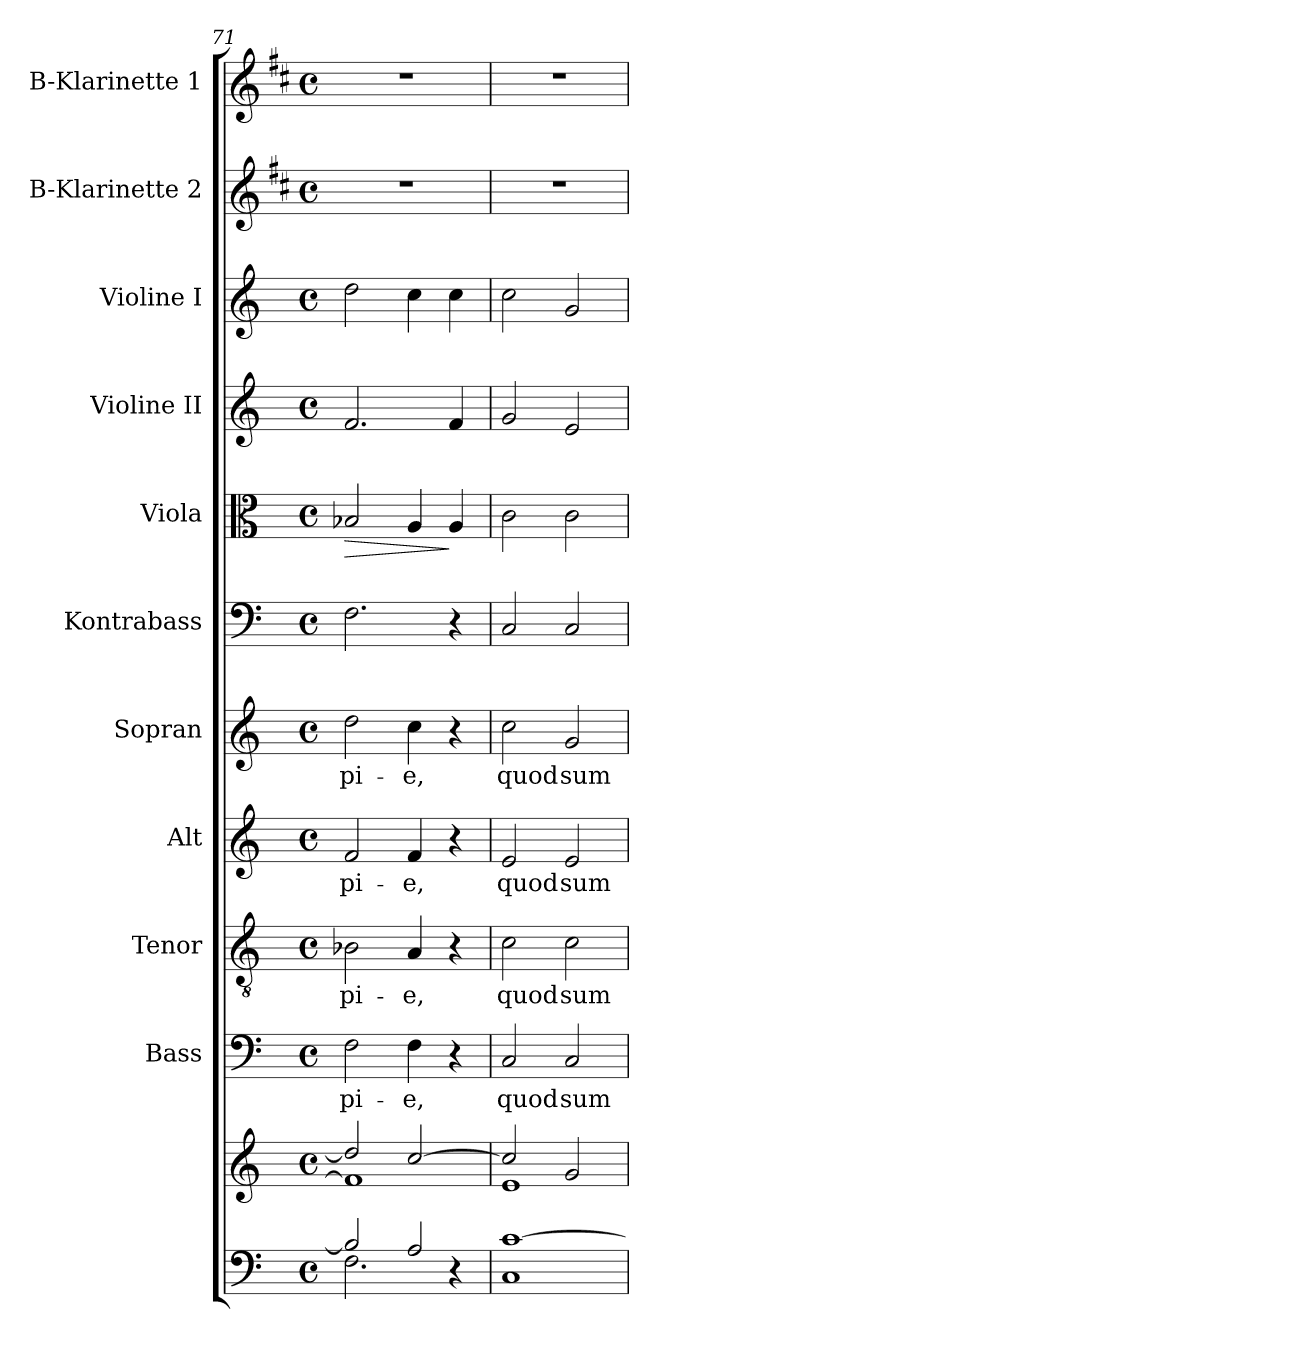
**kern	**kern	**kern	**text	**kern	**text	**kern	**text	**kern	**text	**kern	**kern	**dynam	**kern	**kern	**kern	**kern
*part11	*part11	*part10	*part10	*part9	*part9	*part8	*part8	*part7	*part7	*part6	*part5	*part5	*part4	*part3	*part2	*part1
*staff12	*staff11	*staff10	*staff10	*staff9	*staff9	*staff8	*staff8	*staff7	*staff7	*staff6	*staff5	*staff5	*staff4	*staff3	*staff2	*staff1
*	*	*I"Bass	*	*I"Tenor	*	*I"Alt	*	*I"Sopran	*	*I"Kontrabass	*I"Viola	*	*I"Violine II	*I"Violine I	*I"B-Klarinette 2	*I"B-Klarinette 1
*	*	*I'B.	*	*I'T.	*	*I'A.	*	*I'S.	*	*I'Kb.	*I'Vla.	*	*I'Vl. II	*I'Vl. I	*I'B Kl. 2	*I'B Kl. 1
*clefF4	*clefG2	*clefF4	*	*clefGv2	*	*clefG2	*	*clefG2	*	*clefF4	*clefC3	*	*clefG2	*clefG2	*clefG2	*clefG2
*	*	*	*	*	*	*	*	*	*	*ITrd7c12	*	*	*	*	*ITrd1c2	*ITrd1c2
*k[]	*k[]	*k[]	*	*k[]	*	*k[]	*	*k[]	*	*k[]	*k[]	*	*k[]	*k[]	*k[]	*k[]
*C:	*C:	*C:	*	*C:	*	*C:	*	*C:	*	*C:	*C:	*	*C:	*C:	*C:	*C:
*M4/4	*M4/4	*M4/4	*	*M4/4	*	*M4/4	*	*M4/4	*	*M4/4	*M4/4	*	*M4/4	*M4/4	*M4/4	*M4/4
*met(c)	*met(c)	*met(c)	*	*met(c)	*	*met(c)	*	*met(c)	*	*met(c)	*met(c)	*	*met(c)	*met(c)	*met(c)	*met(c)
=71	=71	=71	=71	=71	=71	=71	=71	=71	=71	=71	=71	=71	=71	=71	=71	=71
*^	*^	*	*	*	*	*	*	*	*	*	*	*	*	*	*	*
!	!	!	!	!	!LO:LY:b	!	!LO:LY:b	!	!LO:LY:b	!	!LO:LY:b	!	!	!LO:HP:b	!	!	!	!
2B-/]	2.F\	2dd/]	1f]	2F\	pi-	2B-X\	pi-	2f/	pi-	2dd\	pi-	2.FF\	2B-X/	>	2.f/	2dd\	1r	1r
!	!	!	!	!	!LO:LY:b	!	!LO:LY:b	!	!LO:LY:b	!	!LO:LY:b	!	!	!	!	!	!	!
2A/	.	[>2cc/	.	4F\	-e,	4A/	-e,	4f/	-e,	4cc\	-e,	.	4A/	.	.	4cc\	.	.
.	4rC	.	.	4r	.	4r	.	4r	.	4r	.	4r	4A/	]	4f/	4cc\	.	.
=72	=72	=72	=72	=72	=72	=72	=72	=72	=72	=72	=72	=72	=72	=72	=72	=72	=72	=72
!	!	!	!	!	!LO:LY:b	!	!LO:LY:b	!	!LO:LY:b	!	!LO:LY:b	!	!	!	!	!	!	!
[>1c	1C	2cc/]	1e	2C/	quod	2c\	quod	2e/	quod	2cc\	quod	2CC/	2c\	.	2g/	2cc\	1r	1r
!	!	!	!	!	!LO:LY:b	!	!LO:LY:b	!	!LO:LY:b	!	!LO:LY:b	!	!	!	!	!	!	!
.	.	2g/	.	2C/	sum	2c\	sum	2e/	sum	2g/	sum	2CC/	2c\	.	2e/	2g/	.	.
*v	*v	*	*	*	*	*	*	*	*	*	*	*	*	*	*	*	*	*
*	*v	*v	*	*	*	*	*	*	*	*	*	*	*	*	*	*	*
=	=	=	=	=	=	=	=	=	=	=	=	=	=	=	=	=
*-	*-	*-	*-	*-	*-	*-	*-	*-	*-	*-	*-	*-	*-	*-	*-	*-
